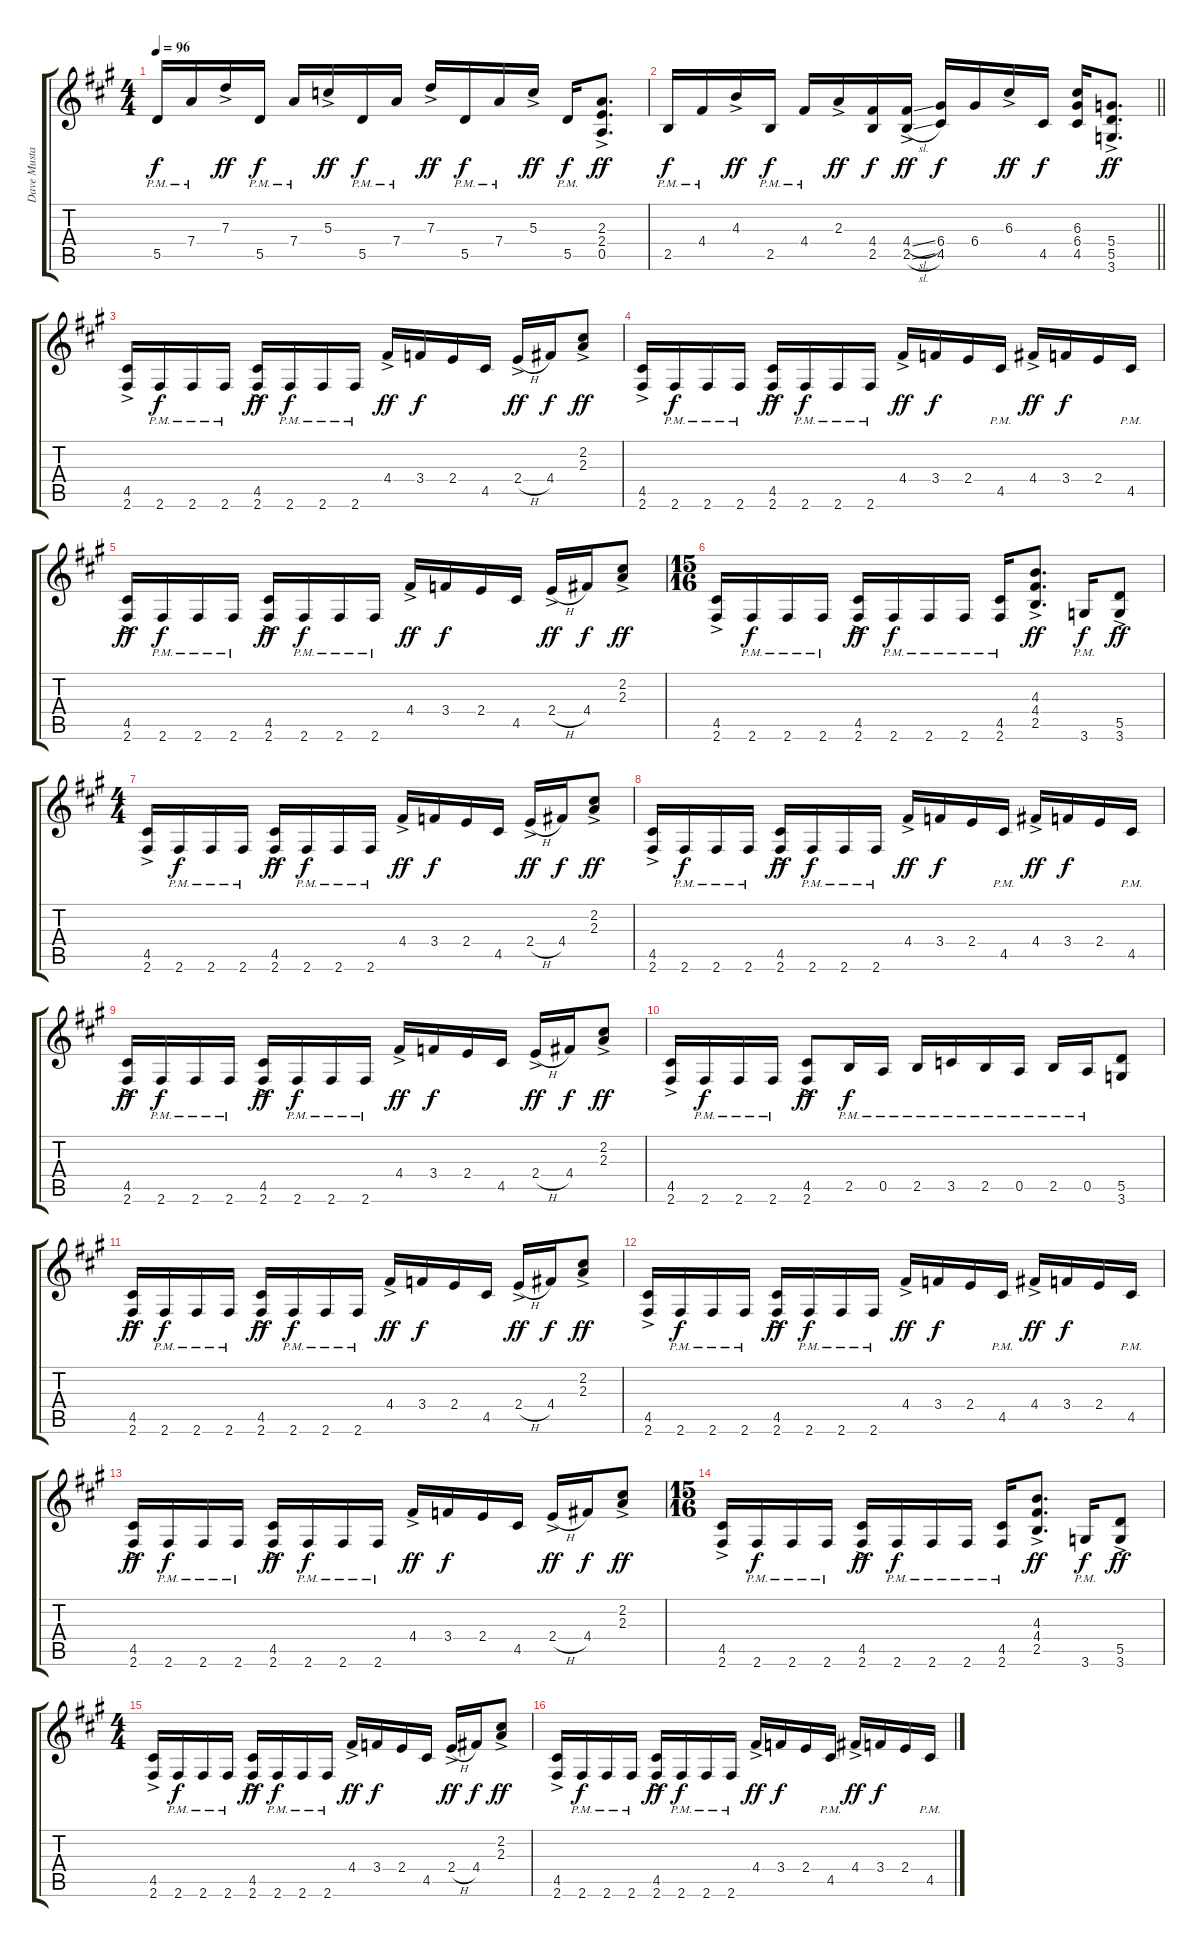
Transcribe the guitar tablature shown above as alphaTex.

\track ("Dave Mustaine" "Dave Musta") {instrument distortionguitar}
\staff {score tabs}
\tuning (E4 B3 G3 D3 A2 E2) {hide}
\ts (4 4)
\tempo 96
\clef g2
\ks f#minor
5.5{pm}.16{dy f} 7.4{pm}.16 7.3{ac}.16{dy ff} 5.5{pm}.16{dy f} 7.4{pm}.16 5.3{ac}.16{dy ff} 5.5{pm}.16{dy f} 7.4{pm}.16 7.3{ac}.16{dy ff} 5.5{pm}.16{dy f} 7.4{pm}.16 5.3{ac}.16{dy ff} 5.5{pm}.16{dy f} (2.3{ac} 2.4{ac} 0.5{ac}).8{d dy ff} |
\barLineRight lightlight
2.5{pm}.16{dy f} 4.4{pm}.16 4.3{ac}.16{dy ff} 2.5{pm}.16{dy f} 4.4{pm}.16 2.3{ac}.16{dy ff} (4.4 2.5).16{dy f} (4.4{sl ac} 2.5{sl ac}).16{dy ff} (6.4 4.5).16{dy f} 6.4.16 6.3{ac}.16{dy ff} 4.5.16{dy f} (6.3 6.4 4.5).16 (5.4{ac} 5.5{ac} 3.6{ac}).8{d dy ff} |
(4.5{ac} 2.6{ac}).16 2.6{pm}.16{dy f} 2.6{pm}.16 2.6{pm}.16 (4.5{ac} 2.6{ac}).16{dy ff} 2.6{pm}.16{dy f} 2.6{pm}.16 2.6{pm}.16 4.4{ac}.16{dy ff} 3.4.16{dy f} 2.4.16 4.5.16 2.4{h ac}.16{dy ff} 4.4.16{dy f} (2.2{ac} 2.3{ac}).8{dy ff} |
(4.5{ac} 2.6{ac}).16 2.6{pm}.16{dy f} 2.6{pm}.16 2.6{pm}.16 (4.5{ac} 2.6{ac}).16{dy ff} 2.6{pm}.16{dy f} 2.6{pm}.16 2.6{pm}.16 4.4{ac}.16{dy ff} 3.4.16{dy f} 2.4.16 4.5{pm}.16 4.4{ac}.16{dy ff} 3.4.16{dy f} 2.4.16 4.5{pm}.16 |
(4.5{ac} 2.6{ac}).16{dy ff} 2.6{pm}.16{dy f} 2.6{pm}.16 2.6{pm}.16 (4.5{ac} 2.6{ac}).16{dy ff} 2.6{pm}.16{dy f} 2.6{pm}.16 2.6{pm}.16 4.4{ac}.16{dy ff} 3.4.16{dy f} 2.4.16 4.5.16 2.4{h ac}.16{dy ff} 4.4.16{dy f} (2.2{ac} 2.3{ac}).8{dy ff} |
\ts (15 16)
(4.5{ac} 2.6{ac}).16 2.6{pm}.16{dy f} 2.6{pm}.16 2.6{pm}.16 (4.5{ac} 2.6{ac}).16{dy ff} 2.6{pm}.16{dy f} 2.6{pm}.16 2.6{pm}.16 (4.5{pm} 2.6{pm}).16 (4.3{ac} 4.4{ac} 2.5{ac}).8{d dy ff} 3.6{pm}.16{dy f} (5.5{ac} 3.6{ac}).8{dy ff} |
\ts (4 4)
(4.5{ac} 2.6{ac}).16 2.6{pm}.16{dy f} 2.6{pm}.16 2.6{pm}.16 (4.5{ac} 2.6{ac}).16{dy ff} 2.6{pm}.16{dy f} 2.6{pm}.16 2.6{pm}.16 4.4{ac}.16{dy ff} 3.4.16{dy f} 2.4.16 4.5.16 2.4{h ac}.16{dy ff} 4.4.16{dy f} (2.2{ac} 2.3{ac}).8{dy ff} |
(4.5{ac} 2.6{ac}).16 2.6{pm}.16{dy f} 2.6{pm}.16 2.6{pm}.16 (4.5{ac} 2.6{ac}).16{dy ff} 2.6{pm}.16{dy f} 2.6{pm}.16 2.6{pm}.16 4.4{ac}.16{dy ff} 3.4.16{dy f} 2.4.16 4.5{pm}.16 4.4{ac}.16{dy ff} 3.4.16{dy f} 2.4.16 4.5{pm}.16 |
(4.5{ac} 2.6{ac}).16{dy ff} 2.6{pm}.16{dy f} 2.6{pm}.16 2.6{pm}.16 (4.5{ac} 2.6{ac}).16{dy ff} 2.6{pm}.16{dy f} 2.6{pm}.16 2.6{pm}.16 4.4{ac}.16{dy ff} 3.4.16{dy f} 2.4.16 4.5.16 2.4{h ac}.16{dy ff} 4.4.16{dy f} (2.2{ac} 2.3{ac}).8{dy ff} |
(4.5{ac} 2.6{ac}).16 2.6{pm}.16{dy f} 2.6{pm}.16 2.6{pm}.16 (4.5{ac} 2.6{ac}).8{dy ff} 2.5{pm}.16{dy f} 0.5{pm}.16 2.5{pm}.16 3.5{pm}.16 2.5{pm}.16 0.5{pm}.16 2.5{pm}.16 0.5{pm}.16 (5.5 3.6).8 |
(4.5{ac} 2.6{ac}).16{dy ff} 2.6{pm}.16{dy f} 2.6{pm}.16 2.6{pm}.16 (4.5{ac} 2.6{ac}).16{dy ff} 2.6{pm}.16{dy f} 2.6{pm}.16 2.6{pm}.16 4.4{ac}.16{dy ff} 3.4.16{dy f} 2.4.16 4.5.16 2.4{h ac}.16{dy ff} 4.4.16{dy f} (2.2{ac} 2.3{ac}).8{dy ff} |
(4.5{ac} 2.6{ac}).16 2.6{pm}.16{dy f} 2.6{pm}.16 2.6{pm}.16 (4.5{ac} 2.6{ac}).16{dy ff} 2.6{pm}.16{dy f} 2.6{pm}.16 2.6{pm}.16 4.4{ac}.16{dy ff} 3.4.16{dy f} 2.4.16 4.5{pm}.16 4.4{ac}.16{dy ff} 3.4.16{dy f} 2.4.16 4.5{pm}.16 |
(4.5{ac} 2.6{ac}).16{dy ff} 2.6{pm}.16{dy f} 2.6{pm}.16 2.6{pm}.16 (4.5{ac} 2.6{ac}).16{dy ff} 2.6{pm}.16{dy f} 2.6{pm}.16 2.6{pm}.16 4.4{ac}.16{dy ff} 3.4.16{dy f} 2.4.16 4.5.16 2.4{h ac}.16{dy ff} 4.4.16{dy f} (2.2{ac} 2.3{ac}).8{dy ff} |
\ts (15 16)
(4.5{ac} 2.6{ac}).16 2.6{pm}.16{dy f} 2.6{pm}.16 2.6{pm}.16 (4.5{ac} 2.6{ac}).16{dy ff} 2.6{pm}.16{dy f} 2.6{pm}.16 2.6{pm}.16 (4.5{pm} 2.6{pm}).16 (4.3{ac} 4.4{ac} 2.5{ac}).8{d dy ff} 3.6{pm}.16{dy f} (5.5{ac} 3.6{ac}).8{dy ff} |
\ts (4 4)
(4.5{ac} 2.6{ac}).16 2.6{pm}.16{dy f} 2.6{pm}.16 2.6{pm}.16 (4.5{ac} 2.6{ac}).16{dy ff} 2.6{pm}.16{dy f} 2.6{pm}.16 2.6{pm}.16 4.4{ac}.16{dy ff} 3.4.16{dy f} 2.4.16 4.5.16 2.4{h ac}.16{dy ff} 4.4.16{dy f} (2.2{ac} 2.3{ac}).8{dy ff} |
(4.5{ac} 2.6{ac}).16 2.6{pm}.16{dy f} 2.6{pm}.16 2.6{pm}.16 (4.5{ac} 2.6{ac}).16{dy ff} 2.6{pm}.16{dy f} 2.6{pm}.16 2.6{pm}.16 4.4{ac}.16{dy ff} 3.4.16{dy f} 2.4.16 4.5{pm}.16 4.4{ac}.16{dy ff} 3.4.16{dy f} 2.4.16 4.5{pm}.16
